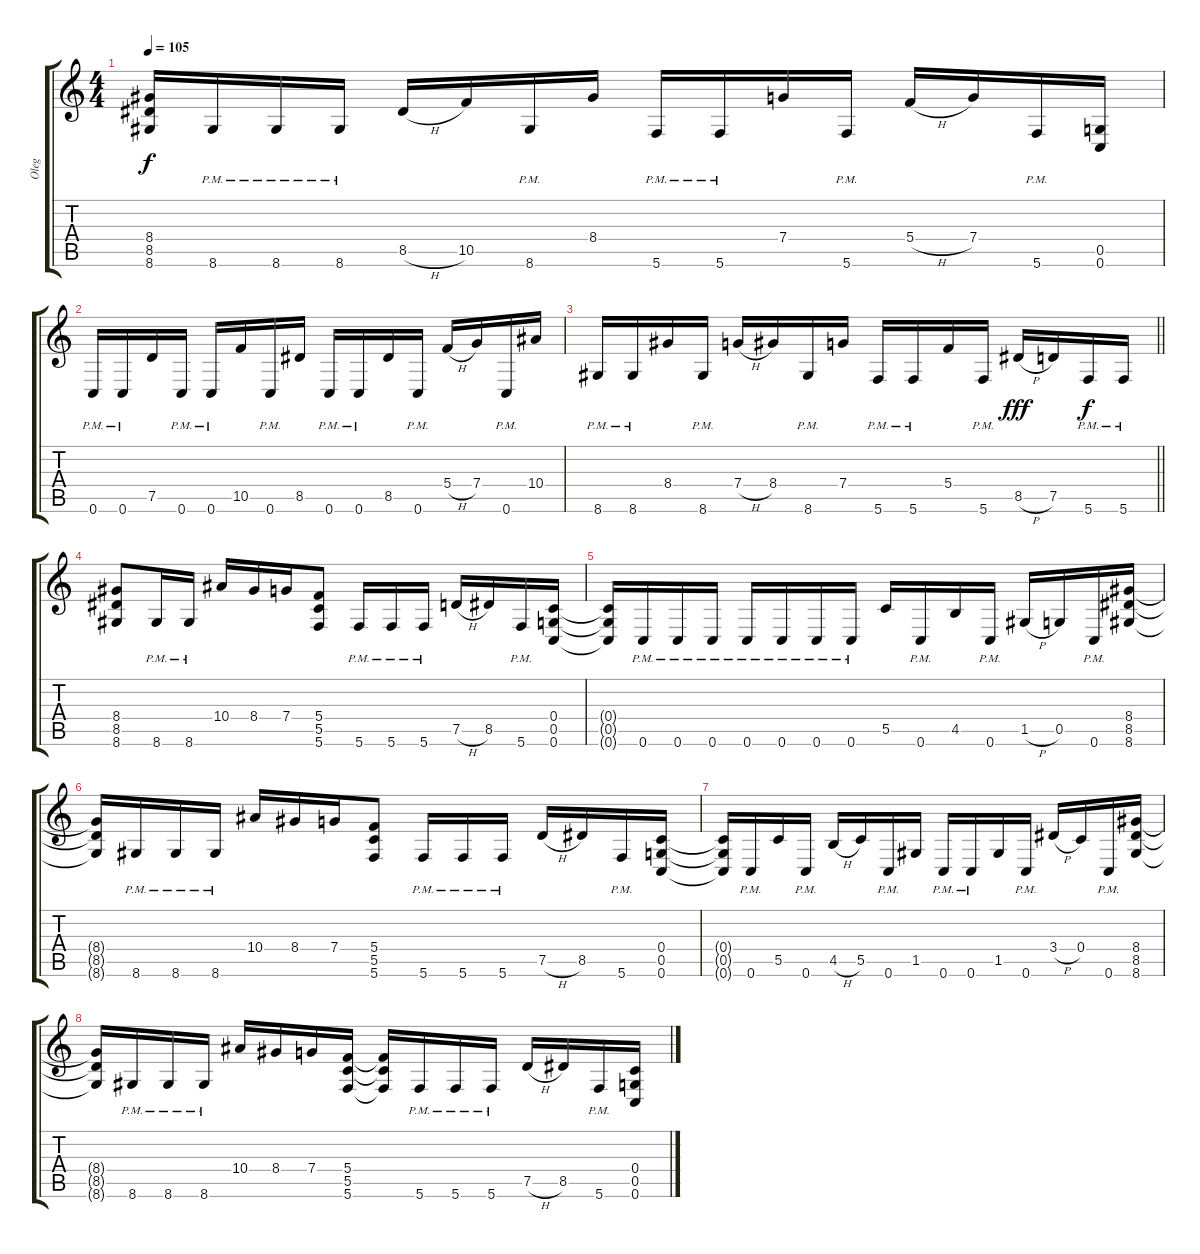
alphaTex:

\track ("Oleg" "Oleg") {instrument distortionguitar}
\staff {score tabs}
\tuning (D4 A3 F3 C3 G2 C2) {hide}
\ts (4 4)
\tempo 105
\clef g2
\ks c
(8.4{t} 8.5{t} 8.6{t}).16{dy f} 8.6{pm}.16 8.6{pm}.16 8.6{pm}.16 8.5{h}.16 10.5.16 8.6{pm}.16 8.4.16 5.6{pm}.16 5.6{pm}.16 7.4.16 5.6{pm}.16 5.4{h}.16 7.4.16 5.6{pm}.16 (0.5 0.6).16 |
0.6{pm}.16 0.6{pm}.16 7.5.16 0.6{pm}.16 0.6{pm}.16 10.5.16 0.6{pm}.16 8.5.16 0.6{pm}.16 0.6{pm}.16 8.5.16 0.6{pm}.16 5.4{h}.16 7.4.16 0.6{pm}.16 10.4.16 |
\barLineRight lightlight
8.6{pm}.16 8.6{pm}.16 8.4.16 8.6{pm}.16 7.4{h}.16 8.4.16 8.6{pm}.16 7.4.16 5.6{pm}.16 5.6{pm}.16 5.4.16 5.6{pm}.16 8.5{h}.16{dy fff} 7.5.16 5.6{pm}.16{dy f} 5.6{pm}.16 |
\section ("" "")
(8.4 8.5 8.6).8 8.6{pm}.16 8.6{pm}.16 10.4.16 8.4.16 7.4.16 (5.4 5.5 5.6).8 5.6{pm}.16 5.6{pm}.16 5.6{pm}.16 7.5{h}.16 8.5.16 5.6{pm}.16 (0.4 0.5 0.6).16 |
(0.4{t} 0.5{t} 0.6{t}).16 0.6{pm}.16 0.6{pm}.16 0.6{pm}.16 0.6{pm}.16 0.6{pm}.16 0.6{pm}.16 0.6{pm}.16 5.5.16 0.6{pm}.16 4.5.16 0.6{pm}.16 1.5{h}.16 0.5.16 0.6{pm}.16 (8.4 8.5 8.6).16 |
(8.4{t} 8.5{t} 8.6{t}).16 8.6{pm}.16 8.6{pm}.16 8.6{pm}.16 10.4.16 8.4.16 7.4.16 (5.4 5.5 5.6).8 5.6{pm}.16 5.6{pm}.16 5.6{pm}.16 7.5{h}.16 8.5.16 5.6{pm}.16 (0.4 0.5 0.6).16 |
(0.4{t} 0.5{t} 0.6{t}).16 0.6{pm}.16 5.5.16 0.6{pm}.16 4.5{h}.16 5.5.16 0.6{pm}.16 1.5.16 0.6{pm}.16 0.6{pm}.16 1.5.16 0.6{pm}.16 3.4{h}.16 0.4.16 0.6{pm}.16 (8.4 8.5 8.6).16 |
(8.4{t} 8.5{t} 8.6{t}).16 8.6{pm}.16 8.6{pm}.16 8.6{pm}.16 10.4.16 8.4.16 7.4.16 (5.4 5.5 5.6).16 (5.4{t} 5.5{t} 5.6{t}).16 5.6{pm}.16 5.6{pm}.16 5.6{pm}.16 7.5{h}.16 8.5.16 5.6{pm}.16 (0.4 0.5 0.6).16
